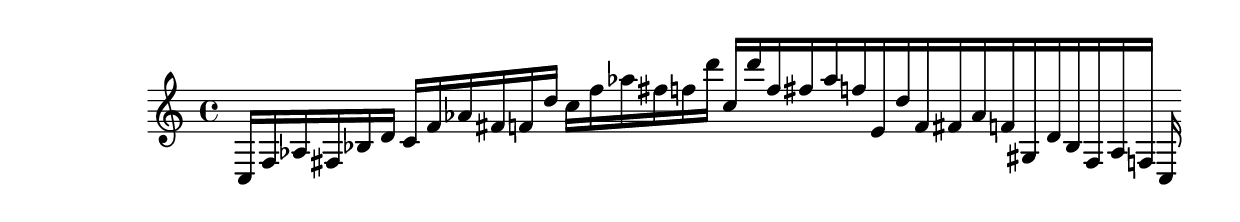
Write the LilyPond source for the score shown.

% z vector: tensor([[ 0.5863, -1.2227,  1.4959, -0.0045, -0.2469,  0.7909,  0.9610, -0.5278,-2.7116,  0.5735, -0.6726, -0.1091,  0.4958, -0.6164,  0.2226, -1.9115]])
\new PianoStaff <<
\cadenzaOn
\new Staff = "right" {
\clef treble
    c16 [ f aes fis bes d' ]
    c' [ f' aes' fis' f' d'' ]
    c'' [ f'' aes'' fis'' f'' d''' ]
    c'' [ d''' f'' fis'' aes'' f'' e' d'' f' fis' aes' f' gis d' bes fis aes f ]
    c
}
>>
